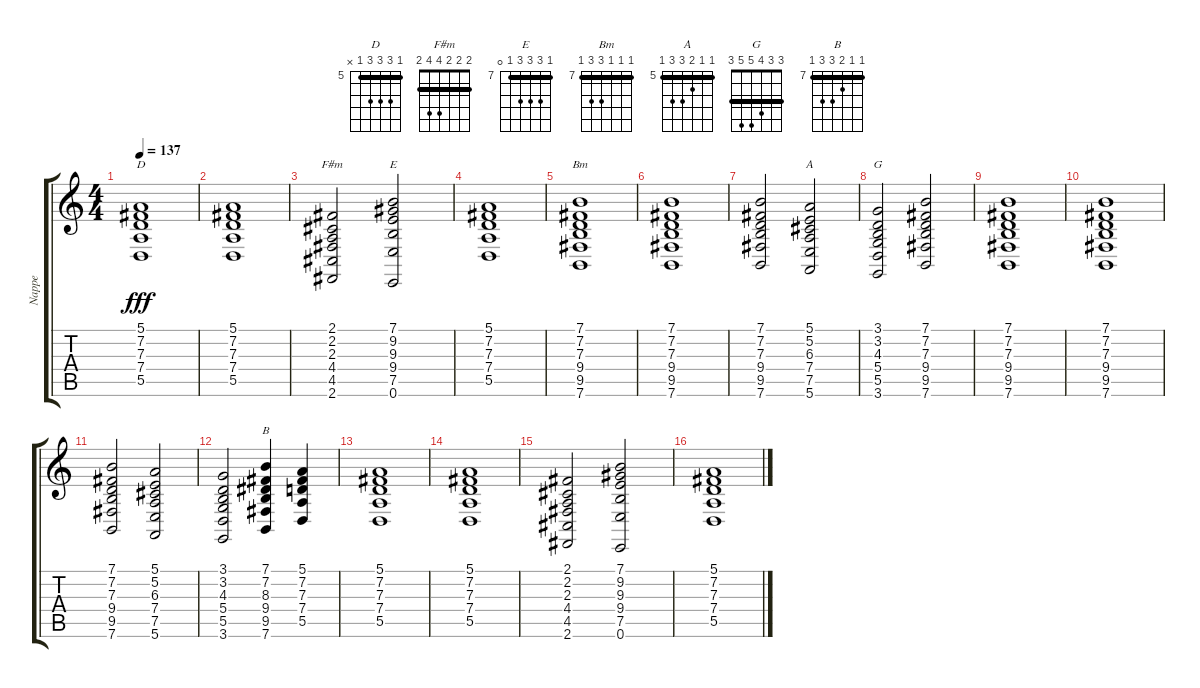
\track ("Nappe" "Nappe") {mute instrument lead2sawtooth}
\staff {score tabs}
\tuning (E4 B3 G3 D3 A2 E2) {hide}
\chord ("D" 5 7 7 7 5 x) {firstfret 5 barre 5}
\chord ("F#m" 2 2 2 4 4 2) {barre 2}
\chord ("E" 7 9 9 9 7 0) {firstfret 7 barre 7}
\chord ("Bm" 7 7 7 9 9 7) {firstfret 7 barre 7}
\chord ("A" 5 5 6 7 7 5) {firstfret 5 barre 5}
\chord ("G" 3 3 4 5 5 3) {barre 3}
\chord ("B" 7 7 8 9 9 7) {firstfret 7 barre 7}
\ts (4 4)
\tempo 137
\clef g2
\ks c
(5.1 7.2 7.3 7.4 5.5).1{ch "D" dy fff} |
(5.1 7.2 7.3 7.4 5.5).1 |
(2.1 2.2 2.3 4.4 4.5 2.6).2{ch "F#m"} (7.1 9.2 9.3 9.4 7.5 0.6).2{ch "E"} |
(5.1 7.2 7.3 7.4 5.5).1 |
(7.1 7.2 7.3 9.4 9.5 7.6).1{ch "Bm"} |
(7.1 7.2 7.3 9.4 9.5 7.6).1 |
(7.1 7.2 7.3 9.4 9.5 7.6).2 (5.1 5.2 6.3 7.4 7.5 5.6).2{ch "A"} |
(3.1 3.2 4.3 5.4 5.5 3.6).2{ch "G"} (7.1 7.2 7.3 9.4 9.5 7.6).2 |
(7.1 7.2 7.3 9.4 9.5 7.6).1 |
(7.1 7.2 7.3 9.4 9.5 7.6).1 |
(7.1 7.2 7.3 9.4 9.5 7.6).2 (5.1 5.2 6.3 7.4 7.5 5.6).2 |
(3.1 3.2 4.3 5.4 5.5 3.6).2 (7.1 7.2 8.3 9.4 9.5 7.6).4{ch "B"} (5.1 7.2 7.3 7.4 5.5).4 |
(5.1 7.2 7.3 7.4 5.5).1 |
(5.1 7.2 7.3 7.4 5.5).1 |
(2.1 2.2 2.3 4.4 4.5 2.6).2 (7.1 9.2 9.3 9.4 7.5 0.6).2 |
(5.1 7.2 7.3 7.4 5.5).1
